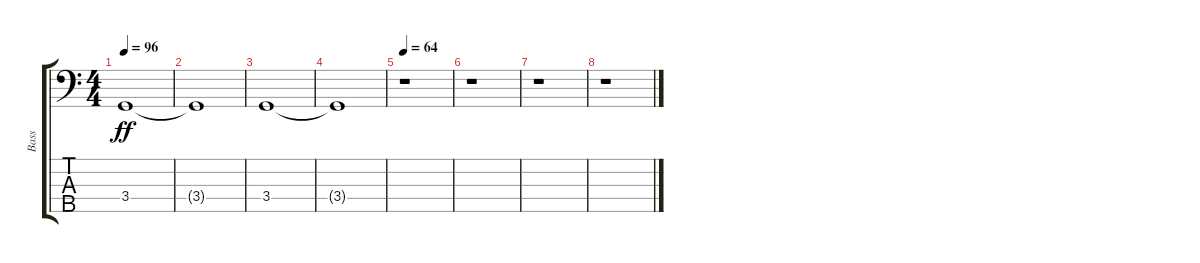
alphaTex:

\track ("Bass" "Bass") {instrument electricbassfinger}
\staff {score tabs}
\tuning (G2 D2 A1 E1 B0) {hide}
\ts (4 4)
\tempo 96
\clef f4
\ks c
3.4.1{dy ff} |
3.4{t}.1 |
3.4.1 |
3.4{t}.1 |
\tempo 64
r.1 |
r.1 |
r.1 |
r.1
